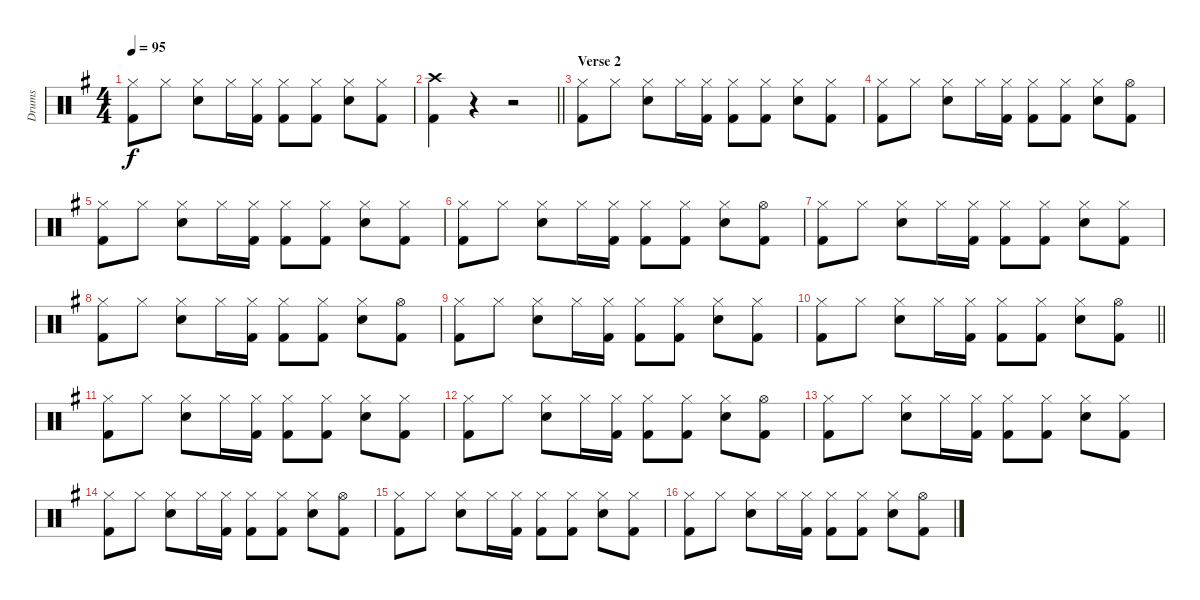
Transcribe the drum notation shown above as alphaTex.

\track ("Drums" "Drums") {instrument percussion}
\staff {score}
\articulation defaults
\ts (4 4)
\tempo 95
\clef neutral
\ks g
("Hi-Hat (closed)" "Kick (hit) 2").8{dy f} "Hi-Hat (closed)".8 ("Hi-Hat (closed)" "Electric Snare (hit)").8 "Hi-Hat (closed)".16 ("Hi-Hat (closed)" "Kick (hit) 2").16 ("Hi-Hat (closed)" "Kick (hit) 2").8 ("Hi-Hat (closed)" "Kick (hit) 2").8 ("Hi-Hat (closed)" "Electric Snare (hit)").8 ("Hi-Hat (closed)" "Kick (hit) 2").8 |
\barLineRight lightlight
("Crash high (hit)" "Kick (hit) 2").4 r.4 r.2 |
\section ("" "Verse 2")
("Hi-Hat (closed)" "Kick (hit) 2").8 "Hi-Hat (closed)".8 ("Hi-Hat (closed)" "Electric Snare (hit)").8 "Hi-Hat (closed)".16 ("Hi-Hat (closed)" "Kick (hit) 2").16 ("Hi-Hat (closed)" "Kick (hit) 2").8 ("Hi-Hat (closed)" "Kick (hit) 2").8 ("Hi-Hat (closed)" "Electric Snare (hit)").8 ("Hi-Hat (closed)" "Kick (hit) 2").8 |
("Hi-Hat (closed)" "Kick (hit) 2").8 "Hi-Hat (closed)".8 ("Hi-Hat (closed)" "Electric Snare (hit)").8 "Hi-Hat (closed)".16 ("Hi-Hat (closed)" "Kick (hit) 2").16 ("Hi-Hat (closed)" "Kick (hit) 2").8 ("Hi-Hat (closed)" "Kick (hit) 2").8 ("Hi-Hat (closed)" "Electric Snare (hit)").8 ("Hi-Hat (open)" "Kick (hit) 2").8 |
("Hi-Hat (closed)" "Kick (hit) 2").8 "Hi-Hat (closed)".8 ("Hi-Hat (closed)" "Electric Snare (hit)").8 "Hi-Hat (closed)".16 ("Hi-Hat (closed)" "Kick (hit) 2").16 ("Hi-Hat (closed)" "Kick (hit) 2").8 ("Hi-Hat (closed)" "Kick (hit) 2").8 ("Hi-Hat (closed)" "Electric Snare (hit)").8 ("Hi-Hat (closed)" "Kick (hit) 2").8 |
("Hi-Hat (closed)" "Kick (hit) 2").8 "Hi-Hat (closed)".8 ("Hi-Hat (closed)" "Electric Snare (hit)").8 "Hi-Hat (closed)".16 ("Hi-Hat (closed)" "Kick (hit) 2").16 ("Hi-Hat (closed)" "Kick (hit) 2").8 ("Hi-Hat (closed)" "Kick (hit) 2").8 ("Hi-Hat (closed)" "Electric Snare (hit)").8 ("Hi-Hat (open)" "Kick (hit) 2").8 |
("Hi-Hat (closed)" "Kick (hit) 2").8 "Hi-Hat (closed)".8 ("Hi-Hat (closed)" "Electric Snare (hit)").8 "Hi-Hat (closed)".16 ("Hi-Hat (closed)" "Kick (hit) 2").16 ("Hi-Hat (closed)" "Kick (hit) 2").8 ("Hi-Hat (closed)" "Kick (hit) 2").8 ("Hi-Hat (closed)" "Electric Snare (hit)").8 ("Hi-Hat (closed)" "Kick (hit) 2").8 |
("Hi-Hat (closed)" "Kick (hit) 2").8 "Hi-Hat (closed)".8 ("Hi-Hat (closed)" "Electric Snare (hit)").8 "Hi-Hat (closed)".16 ("Hi-Hat (closed)" "Kick (hit) 2").16 ("Hi-Hat (closed)" "Kick (hit) 2").8 ("Hi-Hat (closed)" "Kick (hit) 2").8 ("Hi-Hat (closed)" "Electric Snare (hit)").8 ("Hi-Hat (open)" "Kick (hit) 2").8 |
("Hi-Hat (closed)" "Kick (hit) 2").8 "Hi-Hat (closed)".8 ("Hi-Hat (closed)" "Electric Snare (hit)").8 "Hi-Hat (closed)".16 ("Hi-Hat (closed)" "Kick (hit) 2").16 ("Hi-Hat (closed)" "Kick (hit) 2").8 ("Hi-Hat (closed)" "Kick (hit) 2").8 ("Hi-Hat (closed)" "Electric Snare (hit)").8 ("Hi-Hat (closed)" "Kick (hit) 2").8 |
\barLineRight lightlight
("Hi-Hat (closed)" "Kick (hit) 2").8 "Hi-Hat (closed)".8 ("Hi-Hat (closed)" "Electric Snare (hit)").8 "Hi-Hat (closed)".16 ("Hi-Hat (closed)" "Kick (hit) 2").16 ("Hi-Hat (closed)" "Kick (hit) 2").8 ("Hi-Hat (closed)" "Kick (hit) 2").8 ("Hi-Hat (closed)" "Electric Snare (hit)").8 ("Hi-Hat (open)" "Kick (hit) 2").8 |
("Hi-Hat (closed)" "Kick (hit) 2").8 "Hi-Hat (closed)".8 ("Hi-Hat (closed)" "Electric Snare (hit)").8 "Hi-Hat (closed)".16 ("Hi-Hat (closed)" "Kick (hit) 2").16 ("Hi-Hat (closed)" "Kick (hit) 2").8 ("Hi-Hat (closed)" "Kick (hit) 2").8 ("Hi-Hat (closed)" "Electric Snare (hit)").8 ("Hi-Hat (closed)" "Kick (hit) 2").8 |
("Hi-Hat (closed)" "Kick (hit) 2").8 "Hi-Hat (closed)".8 ("Hi-Hat (closed)" "Electric Snare (hit)").8 "Hi-Hat (closed)".16 ("Hi-Hat (closed)" "Kick (hit) 2").16 ("Hi-Hat (closed)" "Kick (hit) 2").8 ("Hi-Hat (closed)" "Kick (hit) 2").8 ("Hi-Hat (closed)" "Electric Snare (hit)").8 ("Hi-Hat (open)" "Kick (hit) 2").8 |
("Hi-Hat (closed)" "Kick (hit) 2").8 "Hi-Hat (closed)".8 ("Hi-Hat (closed)" "Electric Snare (hit)").8 "Hi-Hat (closed)".16 ("Hi-Hat (closed)" "Kick (hit) 2").16 ("Hi-Hat (closed)" "Kick (hit) 2").8 ("Hi-Hat (closed)" "Kick (hit) 2").8 ("Hi-Hat (closed)" "Electric Snare (hit)").8 ("Hi-Hat (closed)" "Kick (hit) 2").8 |
("Hi-Hat (closed)" "Kick (hit) 2").8 "Hi-Hat (closed)".8 ("Hi-Hat (closed)" "Electric Snare (hit)").8 "Hi-Hat (closed)".16 ("Hi-Hat (closed)" "Kick (hit) 2").16 ("Hi-Hat (closed)" "Kick (hit) 2").8 ("Hi-Hat (closed)" "Kick (hit) 2").8 ("Hi-Hat (closed)" "Electric Snare (hit)").8 ("Hi-Hat (open)" "Kick (hit) 2").8 |
("Hi-Hat (closed)" "Kick (hit) 2").8 "Hi-Hat (closed)".8 ("Hi-Hat (closed)" "Electric Snare (hit)").8 "Hi-Hat (closed)".16 ("Hi-Hat (closed)" "Kick (hit) 2").16 ("Hi-Hat (closed)" "Kick (hit) 2").8 ("Hi-Hat (closed)" "Kick (hit) 2").8 ("Hi-Hat (closed)" "Electric Snare (hit)").8 ("Hi-Hat (closed)" "Kick (hit) 2").8 |
("Hi-Hat (closed)" "Kick (hit) 2").8 "Hi-Hat (closed)".8 ("Hi-Hat (closed)" "Electric Snare (hit)").8 "Hi-Hat (closed)".16 ("Hi-Hat (closed)" "Kick (hit) 2").16 ("Hi-Hat (closed)" "Kick (hit) 2").8 ("Hi-Hat (closed)" "Kick (hit) 2").8 ("Hi-Hat (closed)" "Electric Snare (hit)").8 ("Hi-Hat (open)" "Kick (hit) 2").8
